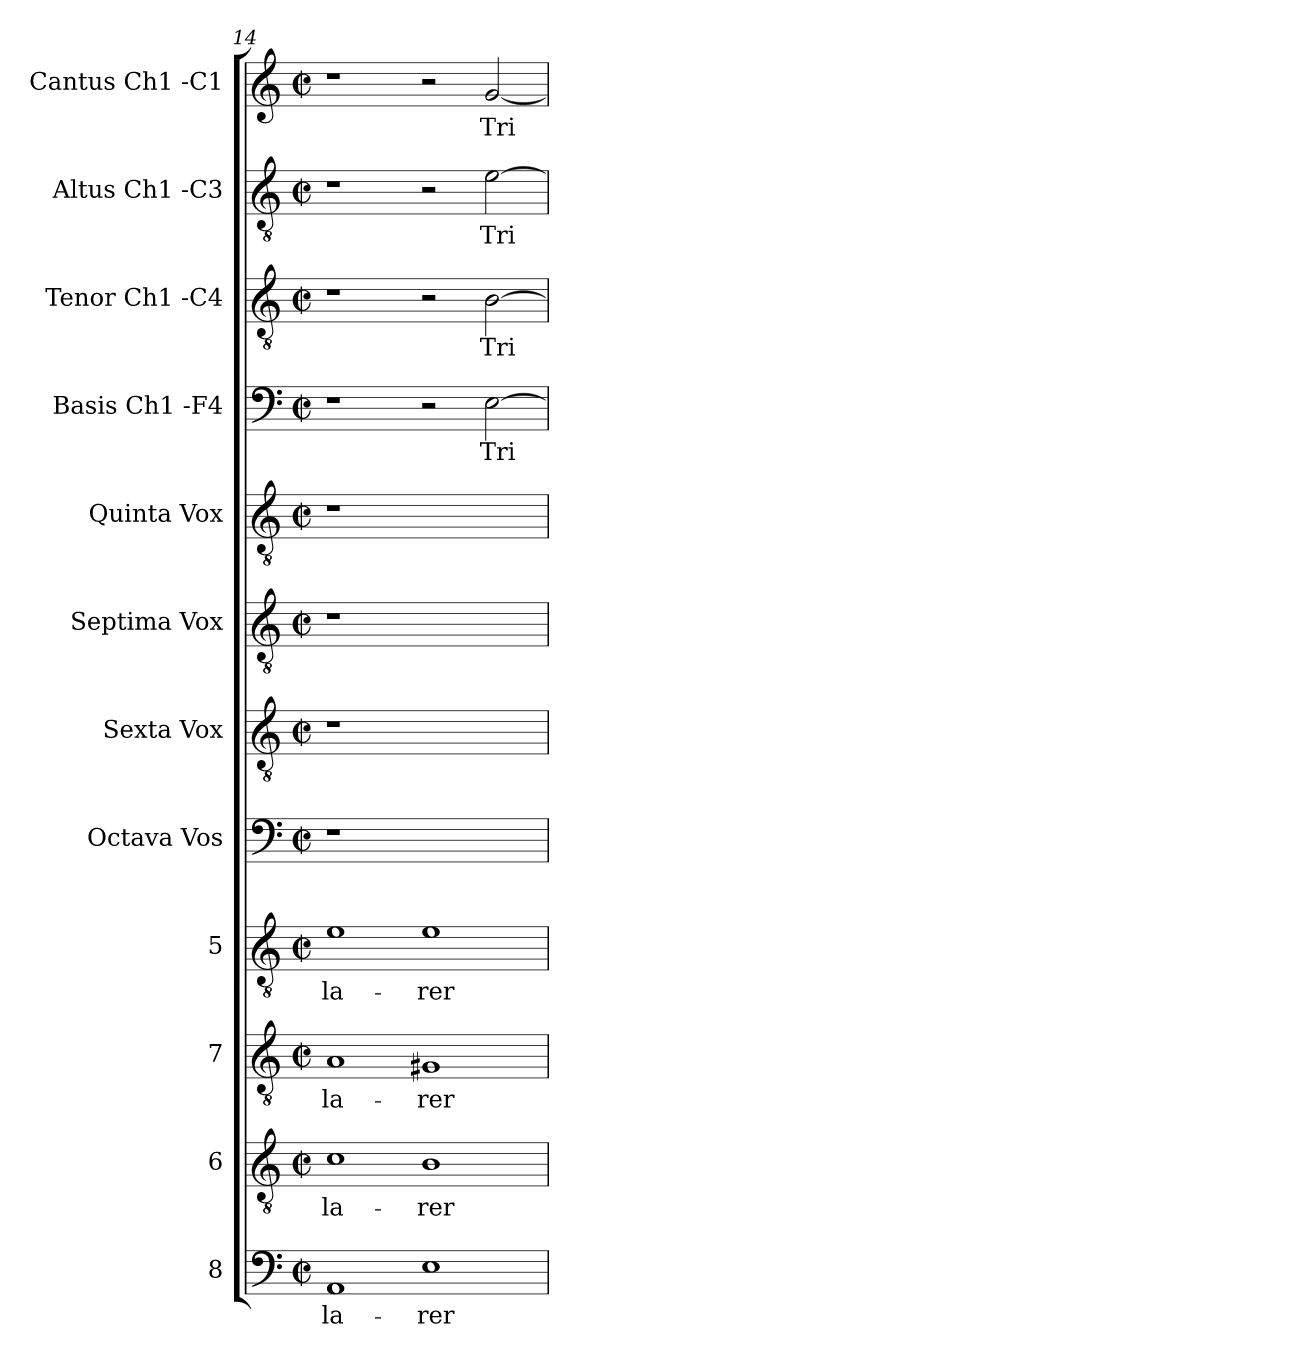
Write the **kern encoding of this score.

**kern	**text	**kern	**text	**kern	**text	**kern	**text	**kern	**kern	**kern	**kern	**kern	**text	**kern	**text	**kern	**text	**kern	**text
*part12	*part12	*part11	*part11	*part10	*part10	*part9	*part9	*part8	*part7	*part6	*part5	*part4	*part4	*part3	*part3	*part2	*part2	*part1	*part1
*staff12	*staff12	*staff11	*staff11	*staff10	*staff10	*staff9	*staff9	*staff8	*staff7	*staff6	*staff5	*staff4	*staff4	*staff3	*staff3	*staff2	*staff2	*staff1	*staff1
*I"8	*	*I"6	*	*I"7	*	*I"5	*	*I"Octava  Vos	*I"Sexta  Vox	*I"Septima  Vox	*I"Quinta  Vox	*I"Basis  Ch1 -F4	*	*I"Tenor  Ch1 -C4	*	*I"Altus  Ch1 -C3	*	*I"Cantus  Ch1 -C1	*
*	*	*	*	*	*	*	*	*	*	*	*	*I'B	*	*I'T	*	*I'A	*	*I'C	*
*clefF4	*	*clefGv2	*	*clefGv2	*	*clefGv2	*	*clefF4	*clefGv2	*clefGv2	*clefGv2	*clefF4	*	*clefGv2	*	*clefGv2	*	*clefG2	*
*k[]	*	*k[]	*	*k[]	*	*k[]	*	*k[]	*k[]	*k[]	*k[]	*k[]	*	*k[]	*	*k[]	*	*k[]	*
*C:	*	*C:	*	*C:	*	*C:	*	*C:	*C:	*C:	*C:	*C:	*	*C:	*	*C:	*	*C:	*
*M2/2	*	*M2/2	*	*M2/2	*	*M2/2	*	*M2/2	*M2/2	*M2/2	*M2/2	*M2/2	*	*M2/2	*	*M2/2	*	*M2/2	*
*met(c|)	*	*met(c|)	*	*met(c|)	*	*met(c|)	*	*met(c|)	*met(c|)	*met(c|)	*met(c|)	*met(c|)	*	*met(c|)	*	*met(c|)	*	*met(c|)	*
=14	=14	=14	=14	=14	=14	=14	=14	=14	=14	=14	=14	=14	=14	=14	=14	=14	=14	=14	=14
!	!LO:LY:b:cj	!	!LO:LY:b:cj	!	!LO:LY:b:cj	!	!LO:LY:b:cj	!	!	!	!	!	!	!	!	!	!	!	!
1AA	-la-	1c	-la-	1A	-la-	1e	-la-	1r	1r	1r	1r	1r	.	1r	.	1r	.	1r	.
!	!LO:LY:b:cj	!	!LO:LY:b:cj	!	!LO:LY:b:cj	!	!LO:LY:b:cj	!	!	!	!	!	!	!	!	!	!	!	!
1E	-rer	1B	-rer	1G#X	-rer	1e	-rer	1ryy	1ryy	1ryy	1ryy	2r	.	2r	.	2r	.	2r	.
!	!	!	!	!	!	!	!	!	!	!	!	!	!LO:LY:b:cj	!	!LO:LY:b:cj	!	!LO:LY:b:cj	!	!LO:LY:b:cj
.	.	.	.	.	.	.	.	.	.	.	.	[>2E\	Tri-	[>2B\	Tri-	[>2e\	Tri-	[<2g/	Tri-
=	=	=	=	=	=	=	=	=	=	=	=	=	=	=	=	=	=	=	=
*-	*-	*-	*-	*-	*-	*-	*-	*-	*-	*-	*-	*-	*-	*-	*-	*-	*-	*-	*-
